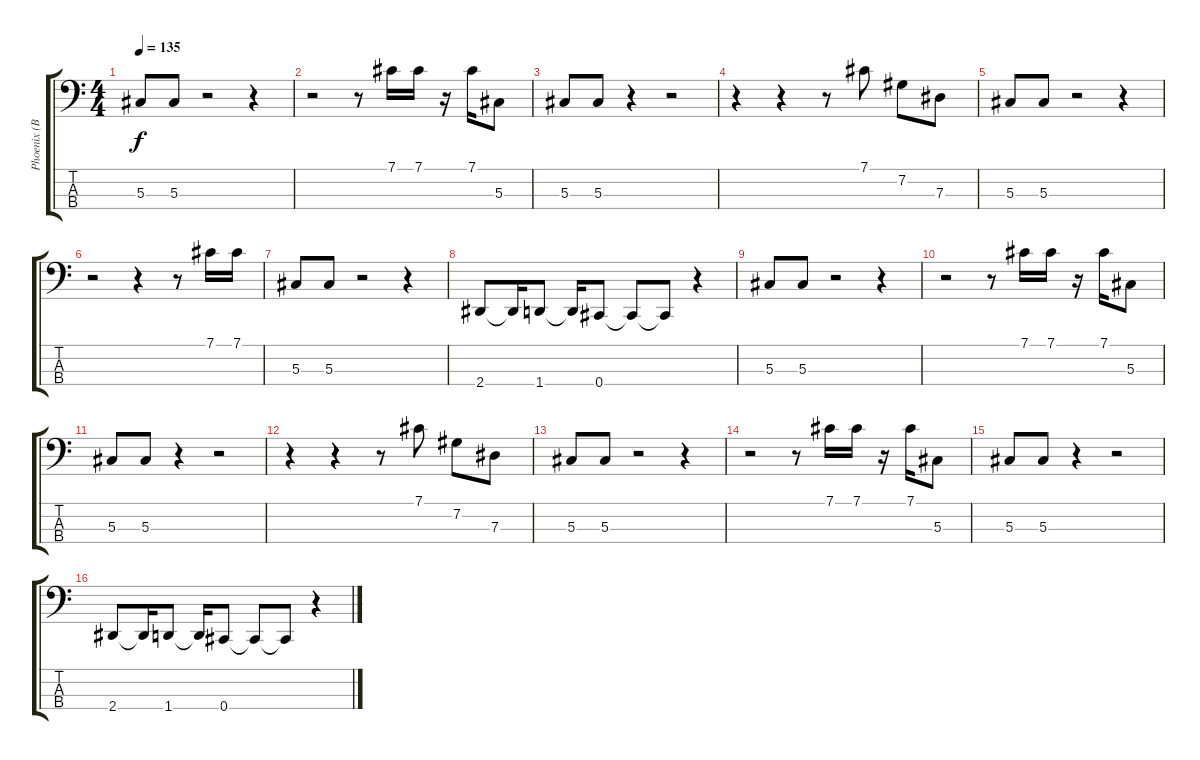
\track ("Phoenix (Bass)" "Phoenix (B") {instrument electricbasspick}
\staff {score tabs}
\tuning (Gb2 Db2 Ab1 Db1) {hide}
\ts (4 4)
\tempo 135
\clef f4
\ks c
5.3.8{dy f instrument electricbassfinger} 5.3.8 r.2 r.4 |
r.2 r.8 7.1.16 7.1.16 r.16 7.1.16 5.3.8 |
5.3.8 5.3.8 r.4 r.2 |
r.4 r.4 r.8 7.1.8 7.2.8 7.3.8 |
5.3.8 5.3.8 r.2 r.4 |
r.2 r.4 r.8 7.1.16 7.1.16 |
5.3.8 5.3.8 r.2 r.4 |
2.4.8 2.4{t}.16 1.4.8 1.4{t}.16 0.4.8 0.4{t}.8 0.4{t}.8 r.4 |
5.3.8 5.3.8 r.2 r.4 |
r.2 r.8 7.1.16 7.1.16 r.16 7.1.16 5.3.8 |
5.3.8 5.3.8 r.4 r.2 |
r.4 r.4 r.8 7.1.8 7.2.8 7.3.8 |
5.3.8 5.3.8 r.2 r.4 |
r.2 r.8 7.1.16 7.1.16 r.16 7.1.16 5.3.8 |
5.3.8 5.3.8 r.4 r.2 |
2.4.8 2.4{t}.16 1.4.8 1.4{t}.16 0.4.8 0.4{t}.8 0.4{t}.8 r.4
